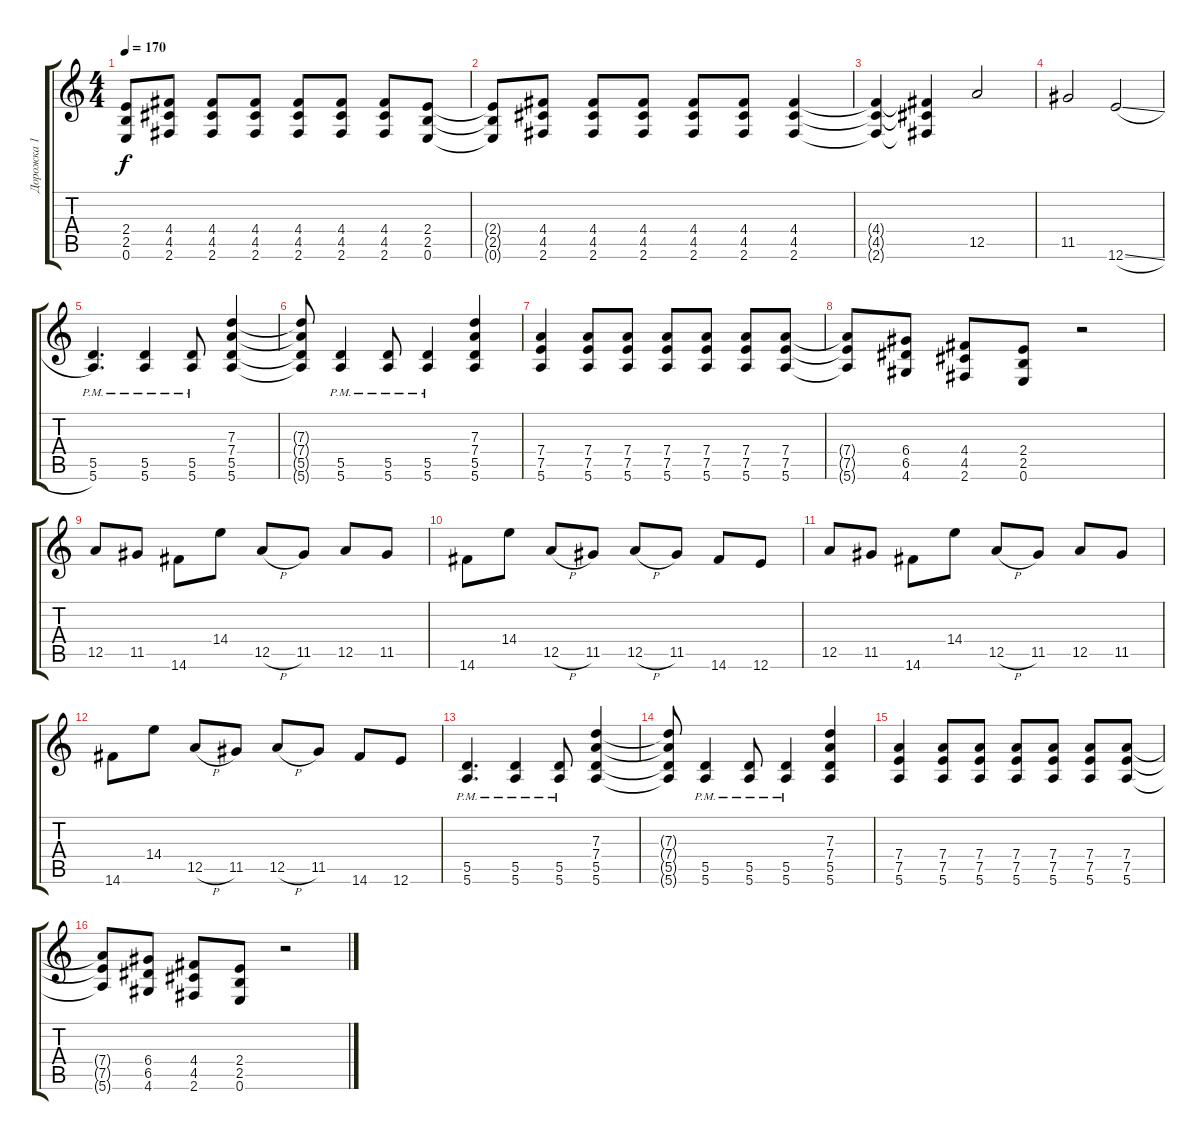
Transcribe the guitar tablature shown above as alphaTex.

\track ("Дорожка 1" "Дорожка 1") {instrument distortionguitar}
\staff {score tabs}
\tuning (E4 B3 G3 D3 A2 E2) {hide}
\ts (4 4)
\tempo 170
\clef g2
\ks c
(2.4 2.5 0.6).8{dy f} (4.4 4.5 2.6).8 (4.4 4.5 2.6).8 (4.4 4.5 2.6).8 (4.4 4.5 2.6).8 (4.4 4.5 2.6).8 (4.4 4.5 2.6).8 (2.4 2.5 0.6).8 |
(2.4{t} 2.5{t} 0.6{t}).8 (4.4 4.5 2.6).8 (4.4 4.5 2.6).8 (4.4 4.5 2.6).8 (4.4 4.5 2.6).8 (4.4 4.5 2.6).8 (4.4 4.5 2.6).4 |
(4.4{t} 4.5{t} 2.6{t}).4 (4.4{t} 4.5{t} 2.6{t}).4 12.5.2 |
11.5.2 12.6{sl}.2 |
(5.5{pm} 5.6{pm}).4{d} (5.5{pm} 5.6{pm}).4 (5.5{pm} 5.6{pm}).8 (7.3 7.4 5.5 5.6).4 |
(7.3{t} 7.4{t} 5.5{t} 5.6{t}).8 (5.5{pm} 5.6{pm}).4 (5.5{pm} 5.6{pm}).8 (5.5{pm} 5.6{pm}).4 (7.3 7.4 5.5 5.6).4 |
(7.4 7.5 5.6).4 (7.4 7.5 5.6).8 (7.4 7.5 5.6).8 (7.4 7.5 5.6).8 (7.4 7.5 5.6).8 (7.4 7.5 5.6).8 (7.4 7.5 5.6).8 |
(7.4{t} 7.5{t} 5.6{t}).8 (6.4 6.5 4.6).8 (4.4 4.5 2.6).8 (2.4 2.5 0.6).8 r.2 |
12.5.8 11.5.8 14.6.8 14.4.8 12.5{h}.8 11.5.8 12.5.8 11.5.8 |
14.6.8 14.4.8 12.5{h}.8 11.5.8 12.5{h}.8 11.5.8 14.6.8 12.6.8 |
12.5.8 11.5.8 14.6.8 14.4.8 12.5{h}.8 11.5.8 12.5.8 11.5.8 |
14.6.8 14.4.8 12.5{h}.8 11.5.8 12.5{h}.8 11.5.8 14.6.8 12.6.8 |
(5.5{pm} 5.6{pm}).4{d} (5.5{pm} 5.6{pm}).4 (5.5{pm} 5.6{pm}).8 (7.3 7.4 5.5 5.6).4 |
(7.3{t} 7.4{t} 5.5{t} 5.6{t}).8 (5.5{pm} 5.6{pm}).4 (5.5{pm} 5.6{pm}).8 (5.5{pm} 5.6{pm}).4 (7.3 7.4 5.5 5.6).4 |
(7.4 7.5 5.6).4 (7.4 7.5 5.6).8 (7.4 7.5 5.6).8 (7.4 7.5 5.6).8 (7.4 7.5 5.6).8 (7.4 7.5 5.6).8 (7.4 7.5 5.6).8 |
(7.4{t} 7.5{t} 5.6{t}).8 (6.4 6.5 4.6).8 (4.4 4.5 2.6).8 (2.4 2.5 0.6).8 r.2
